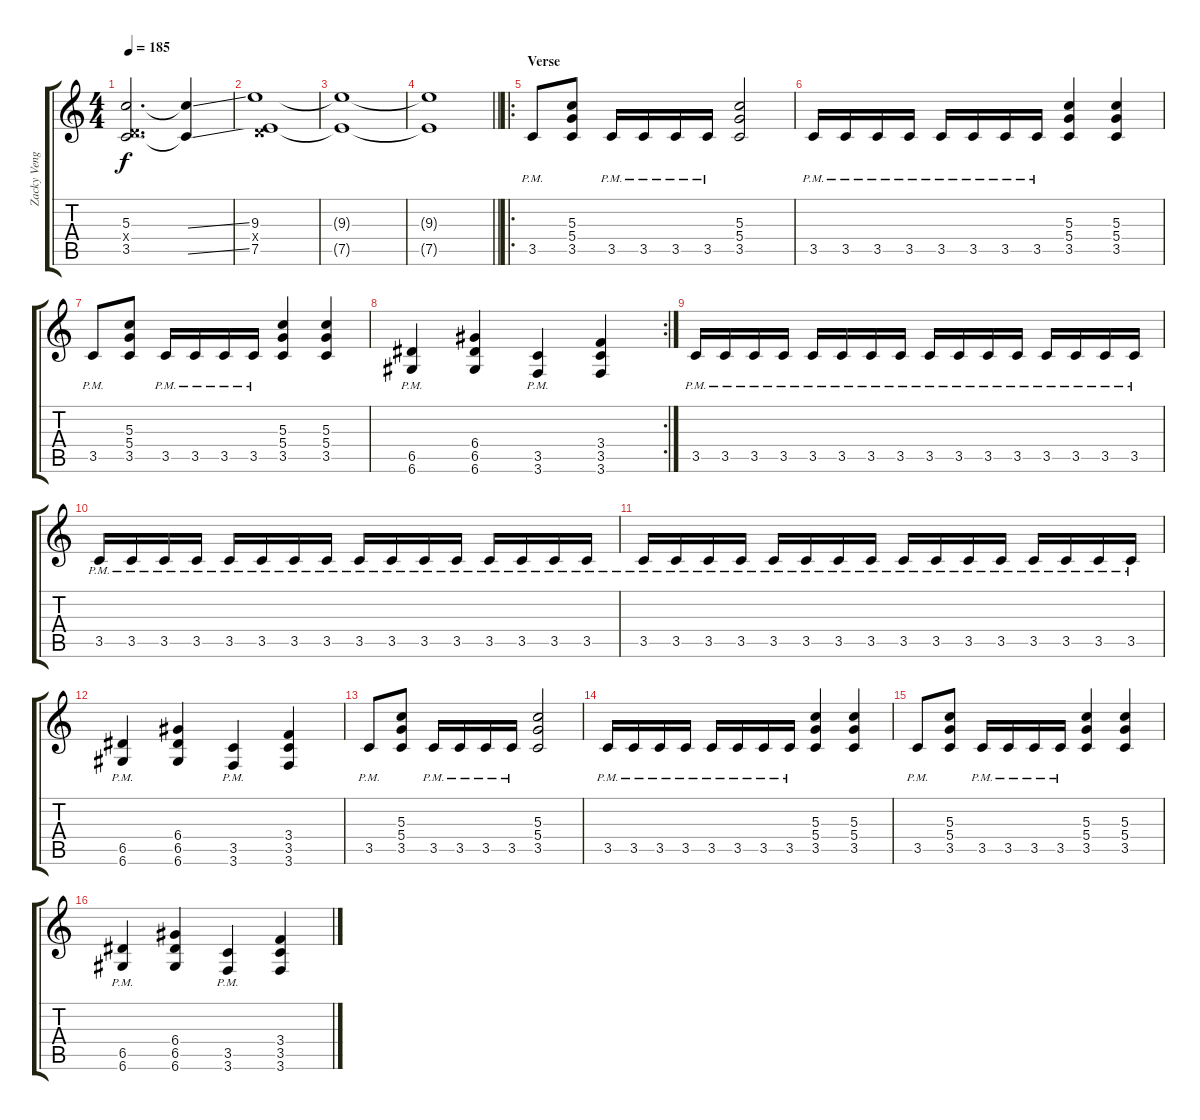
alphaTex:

\track ("Zacky Vengeance" "Zacky Veng") {instrument distortionguitar}
\staff {score tabs}
\tuning (E4 B3 G3 D3 A2 D2) {hide}
\ts (4 4)
\tempo 185
\clef g2
\ks c
(5.3 0.4{x} 3.5).2{d dy f} (5.3{ss t} 3.5{ss t}).4 |
(9.3 0.4{x} 7.5).1 |
(9.3{t} 7.5{t}).1 |
\barLineRight lightlight
(9.3{t} 7.5{t}).1 |
\ro
\section ("" "Verse")
3.5{pm}.8 (5.3 5.4 3.5).8 3.5{pm}.16 3.5{pm}.16 3.5{pm}.16 3.5{pm}.16 (5.3 5.4 3.5).2 |
3.5{pm}.16 3.5{pm}.16 3.5{pm}.16 3.5{pm}.16 3.5{pm}.16 3.5{pm}.16 3.5{pm}.16 3.5{pm}.16 (5.3 5.4 3.5).4 (5.3 5.4 3.5).4 |
3.5{pm}.8 (5.3 5.4 3.5).8 3.5{pm}.16 3.5{pm}.16 3.5{pm}.16 3.5{pm}.16 (5.3 5.4 3.5).4 (5.3 5.4 3.5).4 |
\rc 2
(6.5{pm} 6.6{pm}).4 (6.4 6.5 6.6).4 (3.5{pm} 3.6{pm}).4 (3.4 3.5 3.6).4 |
3.5{pm}.16 3.5{pm}.16 3.5{pm}.16 3.5{pm}.16 3.5{pm}.16 3.5{pm}.16 3.5{pm}.16 3.5{pm}.16 3.5{pm}.16 3.5{pm}.16 3.5{pm}.16 3.5{pm}.16 3.5{pm}.16 3.5{pm}.16 3.5{pm}.16 3.5{pm}.16 |
3.5{pm}.16 3.5{pm}.16 3.5{pm}.16 3.5{pm}.16 3.5{pm}.16 3.5{pm}.16 3.5{pm}.16 3.5{pm}.16 3.5{pm}.16 3.5{pm}.16 3.5{pm}.16 3.5{pm}.16 3.5{pm}.16 3.5{pm}.16 3.5{pm}.16 3.5{pm}.16 |
3.5{pm}.16 3.5{pm}.16 3.5{pm}.16 3.5{pm}.16 3.5{pm}.16 3.5{pm}.16 3.5{pm}.16 3.5{pm}.16 3.5{pm}.16 3.5{pm}.16 3.5{pm}.16 3.5{pm}.16 3.5{pm}.16 3.5{pm}.16 3.5{pm}.16 3.5{pm}.16 |
(6.5{pm} 6.6{pm}).4 (6.4 6.5 6.6).4 (3.5{pm} 3.6{pm}).4 (3.4 3.5 3.6).4 |
3.5{pm}.8 (5.3 5.4 3.5).8 3.5{pm}.16 3.5{pm}.16 3.5{pm}.16 3.5{pm}.16 (5.3 5.4 3.5).2 |
3.5{pm}.16 3.5{pm}.16 3.5{pm}.16 3.5{pm}.16 3.5{pm}.16 3.5{pm}.16 3.5{pm}.16 3.5{pm}.16 (5.3 5.4 3.5).4 (5.3 5.4 3.5).4 |
3.5{pm}.8 (5.3 5.4 3.5).8 3.5{pm}.16 3.5{pm}.16 3.5{pm}.16 3.5{pm}.16 (5.3 5.4 3.5).4 (5.3 5.4 3.5).4 |
(6.5{pm} 6.6{pm}).4 (6.4 6.5 6.6).4 (3.5{pm} 3.6{pm}).4 (3.4 3.5 3.6).4
